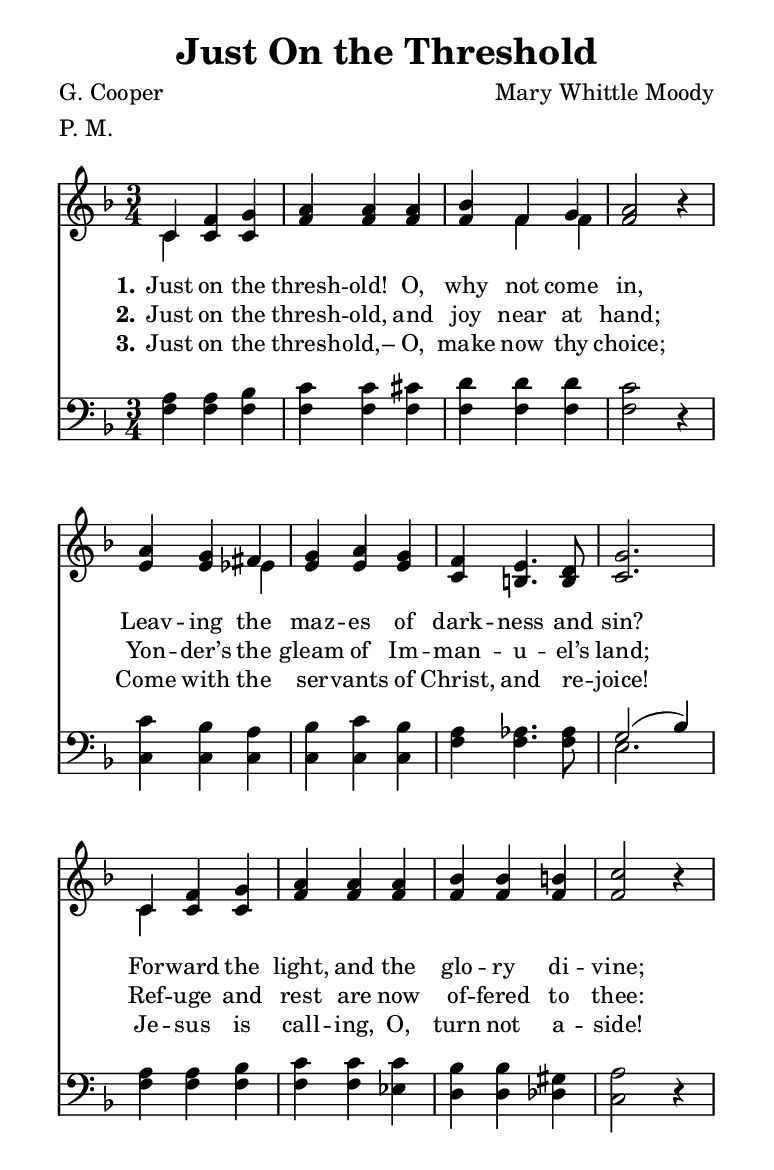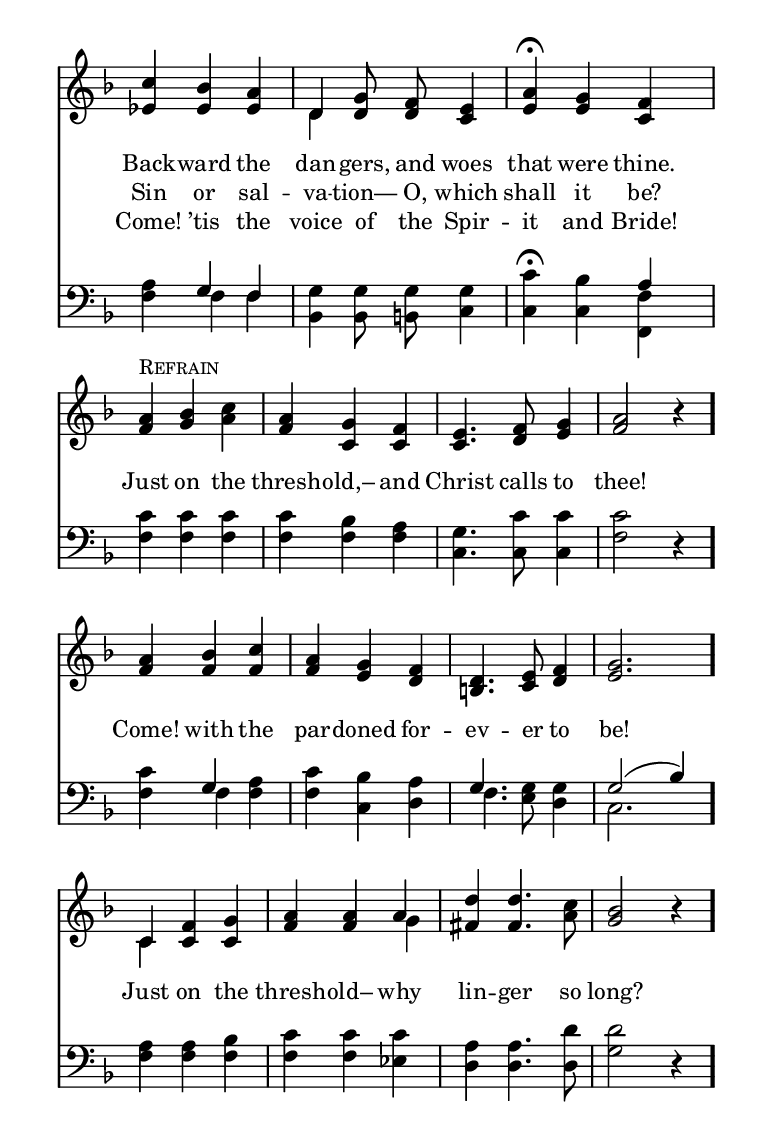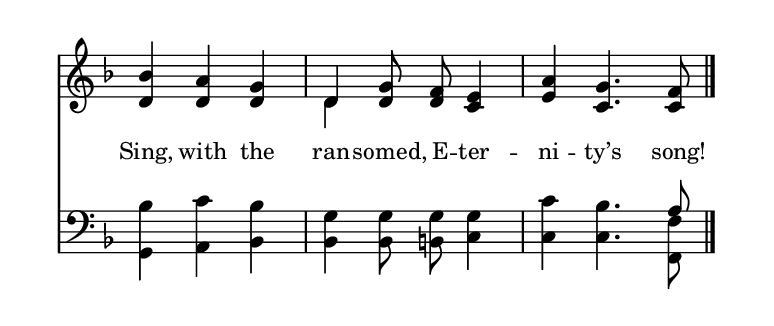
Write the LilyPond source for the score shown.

\include "common/global.ily"
\paper {
  \include "common/paper.ily"
  %ragged-bottom = ##t
  ragged-last-bottom = ##t
  systems-per-page = #(cond (is-eogsized 5) (#t #f))
  page-count = #(cond (is-eogsized 2) (#t #f))
  system-count = #(cond (is-eogsized 6) (#t #f))
}

\header{
  hymnnumber = "98"
  title = "Just On the Threshold"
  tunename = "Moment By Moment"
  meter = "P. M."
  poet = "G. Cooper"
  composer = "Mary Whittle Moody"
  %copyright = ""
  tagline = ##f
}

% for fermata in MIDI
ta = { \tempo 4=120 }
tb = { \tempo 4=60 }

patternAA = { c4 c4 c4 | c4 c4 c4 | c4 c4 c4 | c2 c4 }
patternBA = { c4 c4 c4 | c4 c4 c4 | c4 c4. c8 | c2. }
patternBB = { c4 c4 c4 | c4 c4 c4 | c4 c4. c8 | c2( c4) }
patternCA = { c4 c4 c4 | c4 c8 c8 c4 | c4 \tb c4 \ta c4 | c2. }
patternDA = { c4 c4 c4 | c4 c4 c4 | c4. c8 c4 | c2 c4 }
patternEA = { c4 c4 c4 | c4 c4 c4 | c4. c8 c4 | c2. }
patternEB = { c4 c4 c4 | c4 c4 c4 | c4. c8 c4 | c2( c4) }
patternFA = { c4 c4 c4 | c4 c4 c4 | c4 c4. c8 | c2 c4 }
patternGA = { c4 c4 c4 | c4 c8 c8 c4 | c4 c4. c8 | c2. }

global = {
  \include "common/overrides.ily"
  \override Staff.TimeSignature.style = #'numbered
  \time 3/4
  \override Score.MetronomeMark.transparent = ##t % hide all fermata changes too
  \ta
  \key f \major
  \autoBeamOff
}

notesSoprano = {
\global
\relative c' {

  \changePitch \patternAA { c f g | a a a | bes f g | a r }
  \changePitch \patternBA { a g fis | g a g | f e d | g }
  \changePitch \patternAA { c, f g | a a a | bes bes b | c r }
  \changePitch \patternCA { c bes a | d, g f | e a \fermata g | f }

  << s^\markup { \small \caps "Refrain" }
  \changePitch \patternDA { a bes c | a g f | e f g | a r } >>
  \changePitch \patternEA { a bes c | a g f | d e f | g }
  \changePitch \patternFA { c, f g | a a a | d d c | bes r }
  \changePitch \patternGA { bes a g | d g f | e a g | f }

  \bar "|."

}
}

notesAlto = {
\global
\relative e' {

  \changePitch \patternAA { c c c | f f f | f f f | f r }
  \changePitch \patternBA { e e ees | e e e | c b! b | c }
  \changePitch \patternAA { c c c | f f f | f f f | f r }
  \changePitch \patternCA { ees ees ees | d d d | c e e | c }

  \changePitch \patternDA { f g a | f c c | c d e | f r }
  \changePitch \patternEA { f f f | f e d | b! c d | e }
  \changePitch \patternFA { c c c | f f g | fis fis a | g r }
  \changePitch \patternGA { d d d | d d d | c e c | c }

}
}

notesTenor = {
\global
\relative a {

  \changePitch \patternAA { a a bes | c c cis | d d d | c r }
  \changePitch \patternBB { c bes a | bes c bes | a aes aes | g( bes) }
  \changePitch \patternAA { a a bes | c c c | bes bes gis | a r }
  \changePitch \patternCA { a g f | g g g | g c bes | a }

  \changePitch \patternDA { c c c | c bes a | g c c | c r }
  \changePitch \patternEB { c g a | c bes a | g g g | g( bes) }
  \changePitch \patternFA { a a bes | c c c | a a d | d r }
  \changePitch \patternGA { bes c bes | g g g | g c bes | a }

}
}

notesBass = {
\global
\relative f {

  \changePitch \patternAA { f f f | f f f | f f f | f r }
  \changePitch \patternBA { c c c | c c c | f f f | e }
  \changePitch \patternAA { f f f | f f ees | d d des | c r }
  \changePitch \patternCA { f f f | bes, bes b! | c c \fermata c | <f f,> }

  \changePitch \patternDA { f f f | f f f | c c c | f r }
  \changePitch \patternEA { f f f | f c d | f e d | c }
  \changePitch \patternFA { f f f | f f ees | d d d | g r }
  \changePitch \patternGA { g, a bes | bes bes b! | c c c | <f f,> }

}
}

% This hymn does not have \bar "." at the end of each line as typeset in the
% original

Refrain = \lyricmode {

Just on the thresh -- old,– and Christ calls to thee! \bar "."
Come! with the par -- doned for -- ev -- er to be! \bar "."
Just on the thresh -- old– why lin -- ger so long? \bar "."
Sing, with the ran -- somed, E -- ter -- ni -- ty’s song! \bar "."

}

wordsA = \lyricmode {
\set stanza = "1."

Just on the thresh -- old! O, why not come in,
Leav -- ing the maz -- es of dark -- ness and sin?
For -- ward the light, and the glo -- ry di -- vine;
Back -- ward the dan -- gers, and woes that were thine.

}

wordsB = \lyricmode {
\set stanza = "2."

Just on the thresh -- old, and joy near at hand;
Yon -- der’s the gleam of Im -- man -- u -- el’s land;
Ref -- uge and rest are now of -- fered to thee:
Sin or sal -- va -- tion— O, which shall it be?

\Refrain

}

wordsC = \lyricmode {
\set stanza = "3."

Just on the thresh -- old,– O, make now thy choice;
Come with the ser -- vants of Christ, and re -- joice!
Je -- sus is call -- ing, O, turn not a -- side!
Come! ’tis the voice of the Spir -- it and Bride!

}

\score {
  \context ChoirStaff <<
    \context Staff = upper <<
      \set Staff.autoBeaming = ##f
      \set ChoirStaff.systemStartDelimiter = #'SystemStartBar
      \set ChoirStaff.printPartCombineTexts = ##f
      \partcombine #'(2 . 9) \notesSoprano \notesAlto
      \context NullVoice = sopranos { \voiceOne << \notesSoprano >> }
      \context NullVoice = altos { \voiceTwo << \notesAlto >> }
      \context Lyrics = one   \lyricsto sopranos \wordsA
      \context Lyrics = two   \lyricsto sopranos \wordsB
      \context Lyrics = three \lyricsto sopranos \wordsC
    >>
    \context Staff = men <<
      \clef bass
      \set ChoirStaff.printPartCombineTexts = ##f
      \partcombine #'(2 . 9) \notesTenor \notesBass
      \context NullVoice = tenors { \voiceOne << \notesTenor >> }
      \context NullVoice = basses { \voiceTwo << \notesBass >> }
    >>
  >>
  \layout {
    \include "common/layout.ily"
  }
  \midi{
    \include "common/midi.ily"
  }
}

%\markup { \fill-line { \column {
%  \line{ \bold 5 \column { \wordsE } } \combine \null \vspace #0.4
%  \line{ \bold 6 \column { \wordsF } } \combine \null \vspace #0.4
%  \line{ \bold 7 \column { \wordsG } } \combine \null \vspace #0.4
%  \line{ \bold 8 \column { \wordsH } } \combine \null \vspace #0.4
%} } }

\version "2.19.49"  % necessary for upgrading to future LilyPond versions.

% vi:set et ts=2 sw=2 ai nocindent syntax=lilypond:
